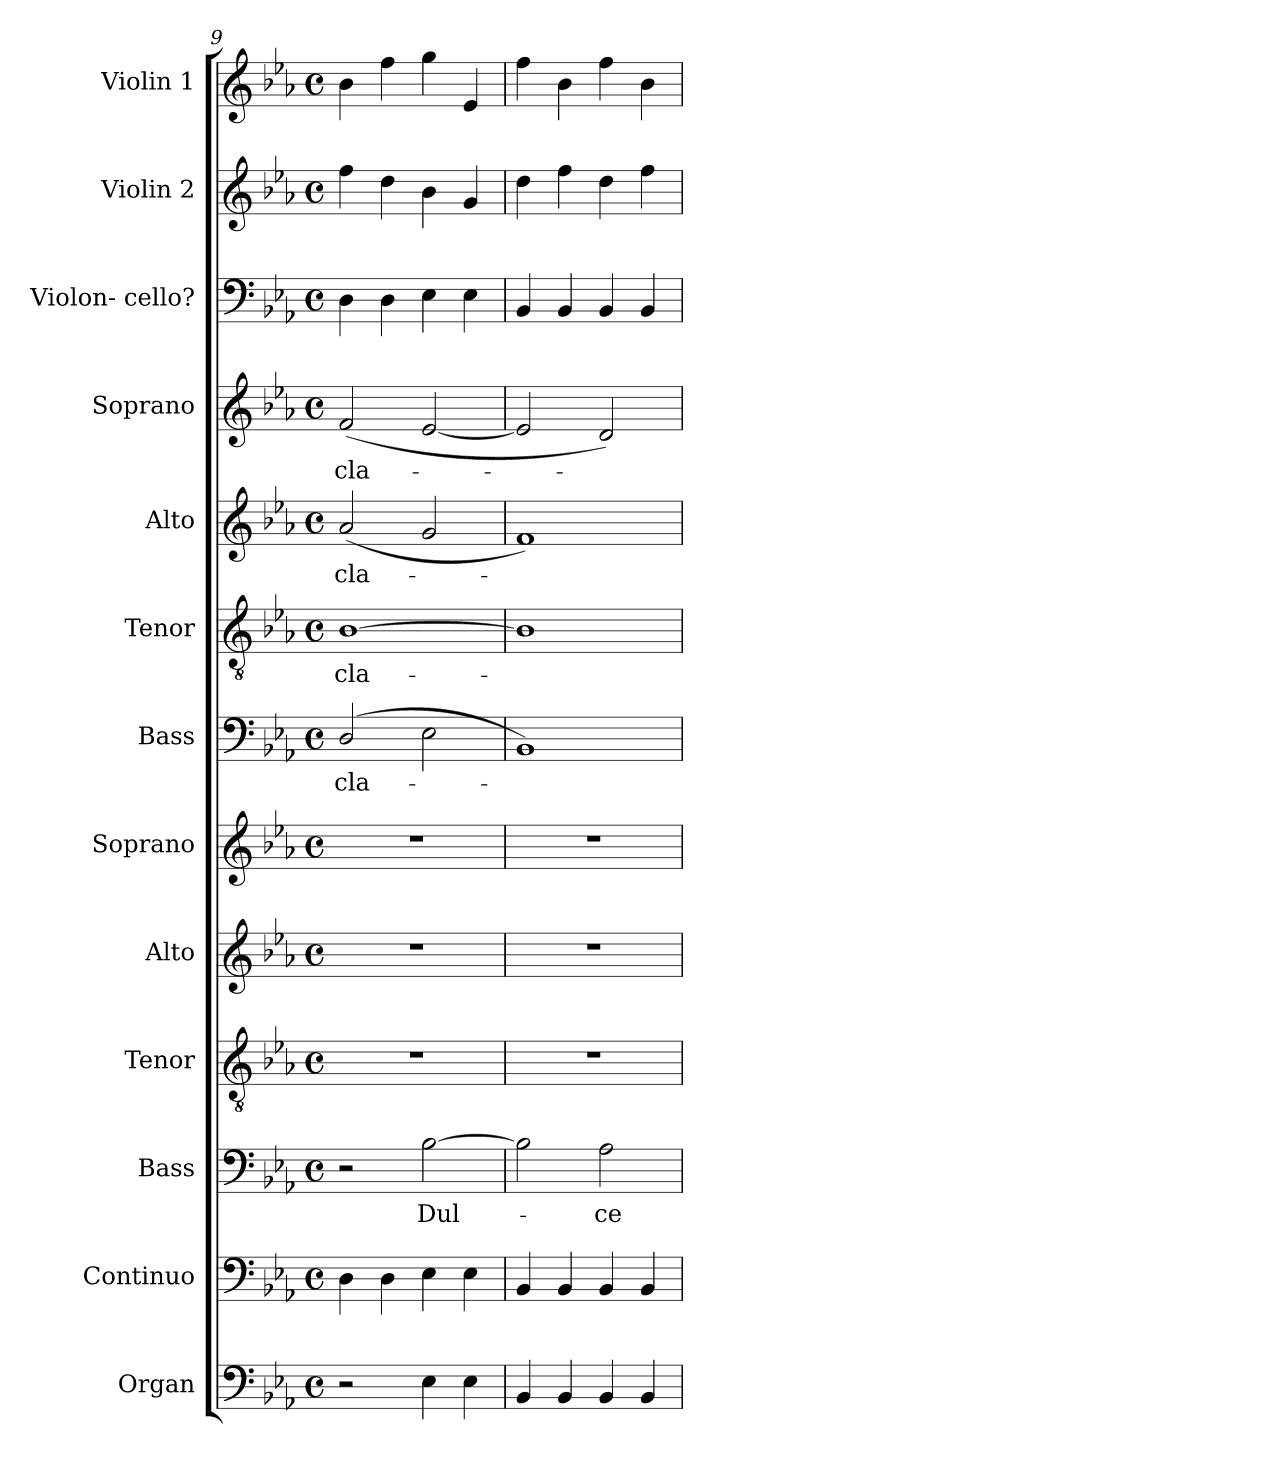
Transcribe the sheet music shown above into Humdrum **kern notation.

**kern	**kern	**kern	**text	**kern	**kern	**kern	**kern	**text	**kern	**text	**kern	**text	**kern	**text	**kern	**kern	**kern
*part13	*part12	*part11	*part11	*part10	*part9	*part8	*part7	*part7	*part6	*part6	*part5	*part5	*part4	*part4	*part3	*part2	*part1
*staff13	*staff12	*staff11	*staff11	*staff10	*staff9	*staff8	*staff7	*staff7	*staff6	*staff6	*staff5	*staff5	*staff4	*staff4	*staff3	*staff2	*staff1
*I"Organ	*I"Continuo	*I"Bass	*	*I"Tenor	*I"Alto	*I"Soprano	*I"Bass	*	*I"Tenor	*	*I"Alto	*	*I"Soprano	*	*I"Violon- cello?	*I"Violin 2	*I"Violin 1
*I'Org.	*I'Cont.	*I'B.	*	*I'T.	*I'A.	*I'S.	*I'B.	*	*I'T.	*	*I'A.	*	*I'S.	*	*I'Vc.	*I'Vln. 2	*I'Vln. 1
*clefF4	*clefF4	*clefF4	*	*clefGv2	*clefG2	*clefG2	*clefF4	*	*clefGv2	*	*clefG2	*	*clefG2	*	*clefF4	*clefG2	*clefG2
*	*	*	*	*ITrd7c12	*	*	*	*	*ITrd7c12	*	*	*	*	*	*	*	*
*k[b-e-a-]	*k[b-e-a-]	*k[b-e-a-]	*	*k[b-e-a-]	*k[b-e-a-]	*k[b-e-a-]	*k[b-e-a-]	*	*k[b-e-a-]	*	*k[b-e-a-]	*	*k[b-e-a-]	*	*k[b-e-a-]	*k[b-e-a-]	*k[b-e-a-]
*E-:	*E-:	*E-:	*	*E-:	*E-:	*E-:	*E-:	*	*E-:	*	*E-:	*	*E-:	*	*E-:	*E-:	*E-:
*M4/4	*M4/4	*M4/4	*	*M4/4	*M4/4	*M4/4	*M4/4	*	*M4/4	*	*M4/4	*	*M4/4	*	*M4/4	*M4/4	*M4/4
*met(c)	*met(c)	*met(c)	*	*met(c)	*met(c)	*met(c)	*met(c)	*	*met(c)	*	*met(c)	*	*met(c)	*	*met(c)	*met(c)	*met(c)
=9	=9	=9	=9	=9	=9	=9	=9	=9	=9	=9	=9	=9	=9	=9	=9	=9	=9
!	!	!	!	!	!	!	!	!LO:LY:b:color=#000000	!	!	!	!	!	!	!	!	!
!	!	!	!	!	!	!	!	!	!	!LO:LY:b:color=#000000	!	!	!	!	!	!	!
!	!	!	!	!	!	!	!	!	!	!	!	!LO:LY:b:color=#000000	!	!	!	!	!
!	!	!	!	!	!	!	!	!	!	!	!	!	!	!LO:LY:b:color=#000000	!	!	!
2r	4Di\	2r	.	1r	1r	1r	(2Di/	cla-	[<1BB-i	cla-	(2a-i/	cla-	(2fi/	cla-	4Di\	4ffi\	4b-i\
.	4Di\	.	.	.	.	.	.	.	.	.	.	.	.	.	4Di\	4ddi\	4ffi\
!	!	!	!LO:LY:b:color=#000000	!	!	!	!	!	!	!	!	!	!	!	!	!	!
4E-i\	4E-i\	[>2B-i\	Dul-	.	.	.	2E-i\	.	.	.	2gi/	.	[<2e-i/	.	4E-i\	4b-i\	4ggi\
4E-i\	4E-i\	.	.	.	.	.	.	.	.	.	.	.	.	.	4E-i\	4gi/	4e-i/
=10	=10	=10	=10	=10	=10	=10	=10	=10	=10	=10	=10	=10	=10	=10	=10	=10	=10
4BB-i/	4BB-i/	2B-i\]	.	1r	1r	1r	1BB-i)	.	1BB-i]	.	1fi)	.	2e-i/]	.	4BB-i/	4ddi\	4ffi\
4BB-i/	4BB-i/	.	.	.	.	.	.	.	.	.	.	.	.	.	4BB-i/	4ffi\	4b-i\
!	!	!	!LO:LY:b:color=#000000	!	!	!	!	!	!	!	!	!	!	!	!	!	!
4BB-i/	4BB-i/	2A-i\	-ce	.	.	.	.	.	.	.	.	.	2di/)	.	4BB-i/	4ddi\	4ffi\
4BB-i/	4BB-i/	.	.	.	.	.	.	.	.	.	.	.	.	.	4BB-i/	4ffi\	4b-i\
=	=	=	=	=	=	=	=	=	=	=	=	=	=	=	=	=	=
*-	*-	*-	*-	*-	*-	*-	*-	*-	*-	*-	*-	*-	*-	*-	*-	*-	*-
